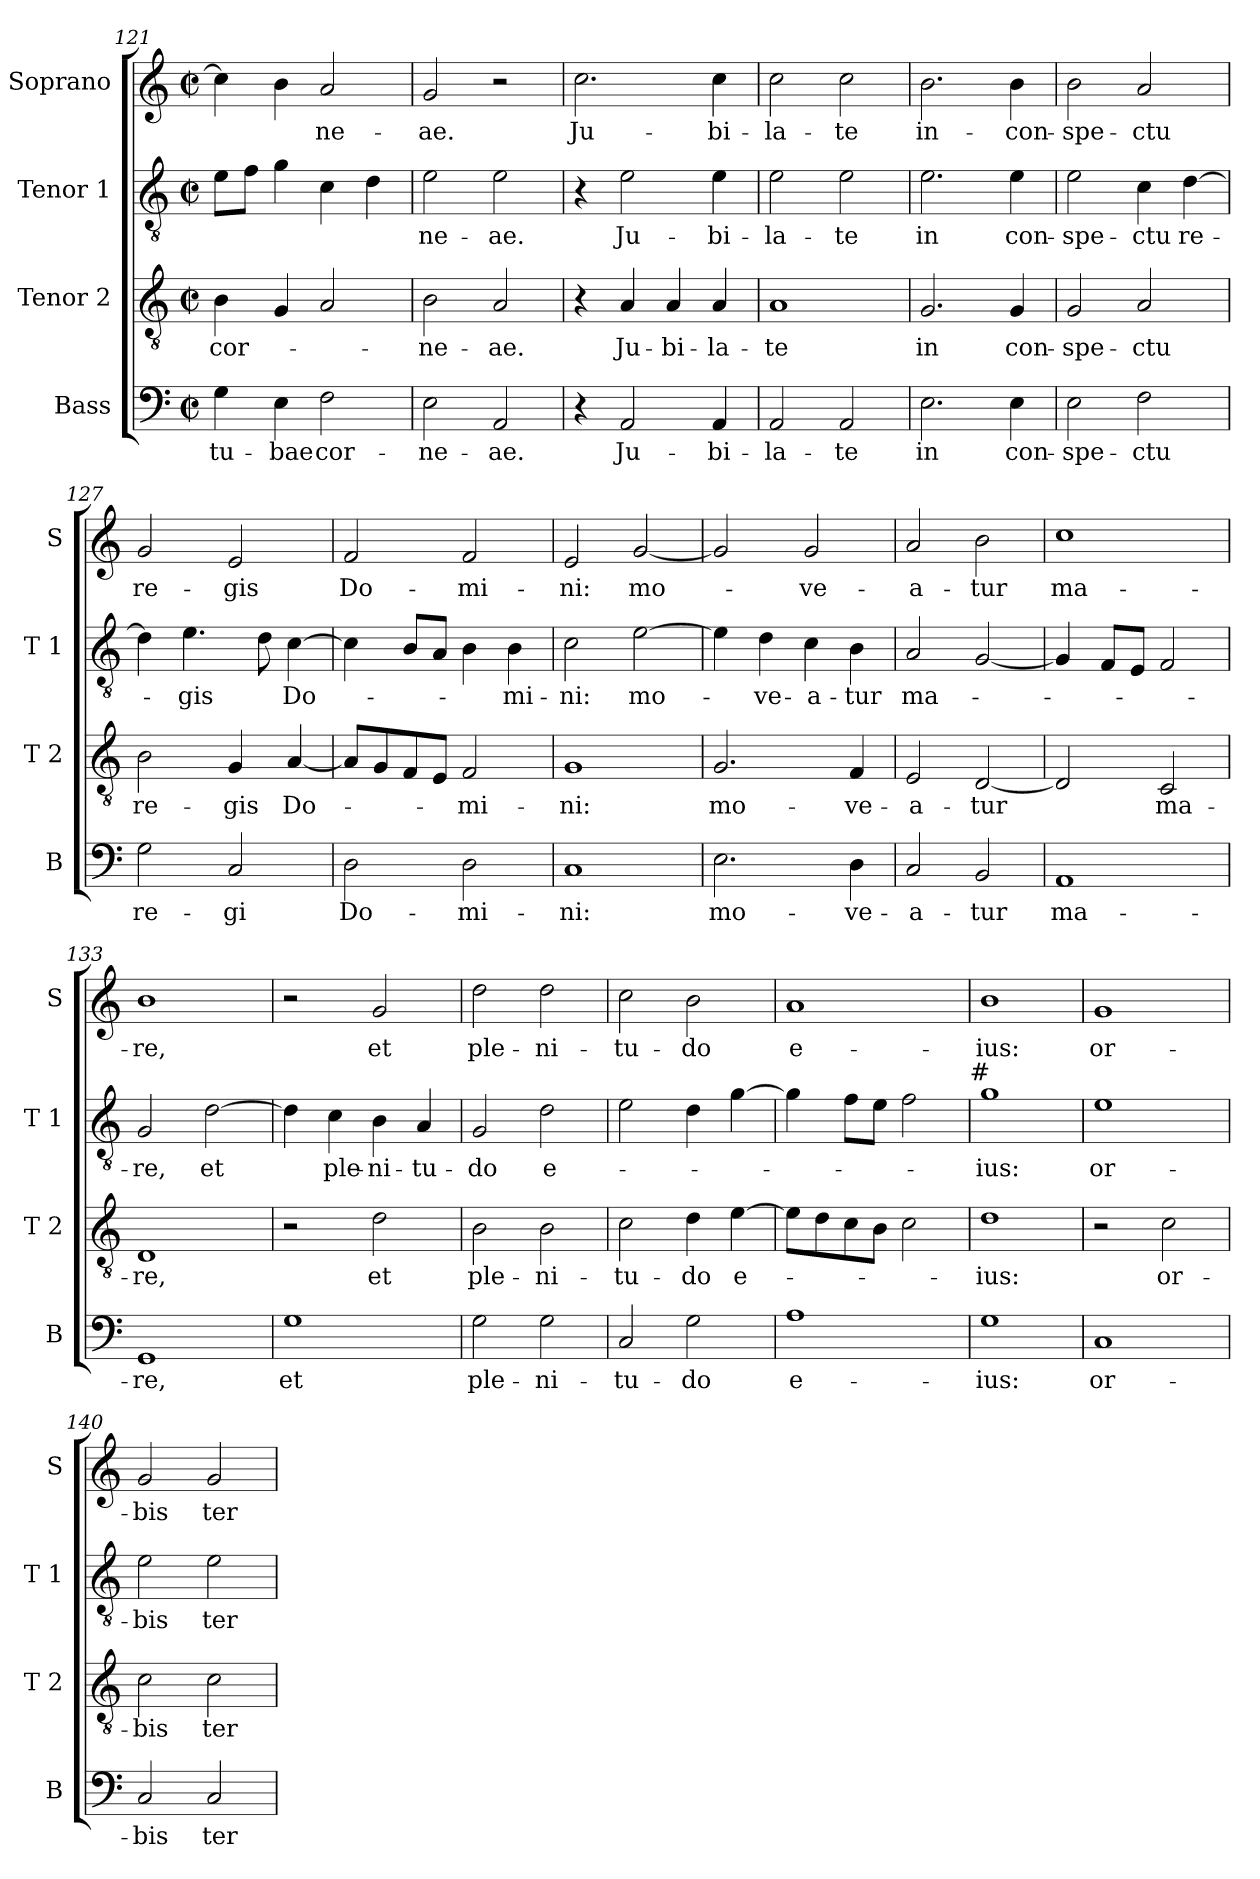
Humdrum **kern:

**kern	**text	**kern	**text	**kern	**text	**kern	**text
*part4	*part4	*part3	*part3	*part2	*part2	*part1	*part1
*staff4	*staff4	*staff3	*staff3	*staff2	*staff2	*staff1	*staff1
*I"Bass	*	*I"Tenor 2	*	*I"Tenor 1	*	*I"Soprano	*
*I'B	*	*I'T 2	*	*I'T 1	*	*I'S	*
!!LO:LB:g=z
*clefF4	*	*clefGv2	*	*clefGv2	*	*clefG2	*
*k[]	*	*k[]	*	*k[]	*	*k[]	*
*C:	*	*C:	*	*C:	*	*C:	*
*M2/2	*	*M2/2	*	*M2/2	*	*M2/2	*
*met(c|)	*	*met(c|)	*	*met(c|)	*	*met(c|)	*
=121	=121	=121	=121	=121	=121	=121	=121
4G\	tu-	4B\	cor-	8e\L	.	4cc\]	.
.	.	.	.	8f\J	.	.	.
4E\	-bae	4G/	.	4g\	.	4b\	.
2F\	cor-	2A/	.	4c\	.	2a/	-ne-
.	.	.	.	4d\	.	.	.
=122	=122	=122	=122	=122	=122	=122	=122
2E\	-ne-	2B\	-ne-	2e\	-ne-	2g/	-ae.
2AA/	-ae.	2A/	-ae.	2e\	-ae.	2r	.
=123	=123	=123	=123	=123	=123	=123	=123
4r	.	4r	.	4r	.	2.cc\	Ju-
2AA/	Ju-	4A/	Ju-	2e\	Ju-	.	.
.	.	4A/	-bi-	.	.	.	.
4AA/	-bi-	4A/	-la-	4e\	-bi-	4cc\	-bi-
=124	=124	=124	=124	=124	=124	=124	=124
2AA/	-la-	1A	-te	2e\	-la-	2cc\	-la-
2AA/	-te	.	.	2e\	-te	2cc\	-te
=125	=125	=125	=125	=125	=125	=125	=125
2.E\	in	2.G/	in	2.e\	in	2.b\	in-
4E\	con-	4G/	con-	4e\	con-	4b\	-con-
=126	=126	=126	=126	=126	=126	=126	=126
2E\	-spe-	2G/	-spe-	2e\	-spe-	2b\	-spe-
2F\	-ctu	2A/	-ctu	4c\	-ctu	2a/	-ctu
.	.	.	.	[4d\	re-	.	.
!!LO:LB:g=z
=127	=127	=127	=127	=127	=127	=127	=127
2G\	re-	2B\	re-	4d\]	.	2g/	re-
.	.	.	.	4.e\	-gis	.	.
2C/	-gi	4G/	-gis	.	.	2e/	-gis
.	.	.	.	8d\	.	.	.
.	.	[4A/	Do-	[4c\	Do-	.	.
=128	=128	=128	=128	=128	=128	=128	=128
2D\	Do-	8A/L]	.	4c\]	.	2f/	Do-
.	.	8G/	.	.	.	.	.
.	.	8F/	.	8B/L	.	.	.
.	.	8E/J	.	8A/J	.	.	.
2D\	-mi-	2F/	-mi-	4B\	.	2f/	-mi-
.	.	.	.	4B\	-mi-	.	.
=129	=129	=129	=129	=129	=129	=129	=129
1C	-ni:	1G	-ni:	2c\	-ni:	2e/	-ni:
.	.	.	.	[2e\	mo-	[2g/	mo-
=130	=130	=130	=130	=130	=130	=130	=130
2.E\	mo-	2.G/	mo-	4e\]	.	2g/]	.
.	.	.	.	4d\	-ve-	.	.
.	.	.	.	4c\	-a-	2g/	-ve-
4D\	-ve-	4F/	-ve-	4B\	-tur	.	.
=131	=131	=131	=131	=131	=131	=131	=131
2C/	-a-	2E/	-a-	2A/	ma-	2a/	-a-
2BB/	-tur	[2D/	-tur	[2G/	.	2b\	-tur
=132	=132	=132	=132	=132	=132	=132	=132
1AA	ma-	2D/]	.	4G/]	.	1cc	ma-
.	.	.	.	8F/L	.	.	.
.	.	.	.	8E/J	.	.	.
.	.	2C/	ma-	2F/	.	.	.
=133	=133	=133	=133	=133	=133	=133	=133
1GG	-re,	1D	-re,	2G/	-re,	1b	-re,
.	.	.	.	[2d\	et	.	.
!!LO:LB:g=z
=134	=134	=134	=134	=134	=134	=134	=134
1G	et	2r	.	4d\]	.	2r	.
.	.	.	.	4c\	ple-	.	.
.	.	2d\	et	4B\	-ni-	2g/	et
.	.	.	.	4A/	-tu-	.	.
=135	=135	=135	=135	=135	=135	=135	=135
2G\	ple-	2B\	ple-	2G/	-do	2dd\	ple-
2G\	-ni-	2B\	-ni-	2d\	e-	2dd\	-ni-
=136	=136	=136	=136	=136	=136	=136	=136
2C/	-tu-	2c\	-tu-	2e\	.	2cc\	-tu-
2G\	-do	4d\	-do	4d\	.	2b\	-do
.	.	[4e\	e-	[4g\	.	.	.
=137	=137	=137	=137	=137	=137	=137	=137
1A	e-	8e\L]	.	4g\]	.	1a	e-
.	.	8d\	.	.	.	.	.
.	.	8c\	.	8f\L	.	.	.
.	.	8B\J	.	8e\J	.	.	.
.	.	2c\	.	2f\	.	.	.
!	!	!	!	!LO:TX:a:t=#	!	!	!
=138	=138	=138	=138	=138	=138	=138	=138
1G	-ius:	1d	-ius:	1g	-ius:	1b	-ius:
=139	=139	=139	=139	=139	=139	=139	=139
1C	or-	2r	.	1e	or-	1g	or-
.	.	2c\	or-	.	.	.	.
=140	=140	=140	=140	=140	=140	=140	=140
2C/	-bis	2c\	-bis	2e\	-bis	2g/	-bis
2C/	ter-	2c\	ter-	2e\	ter-	2g/	ter-
=	=	=	=	=	=	=	=
*-	*-	*-	*-	*-	*-	*-	*-
